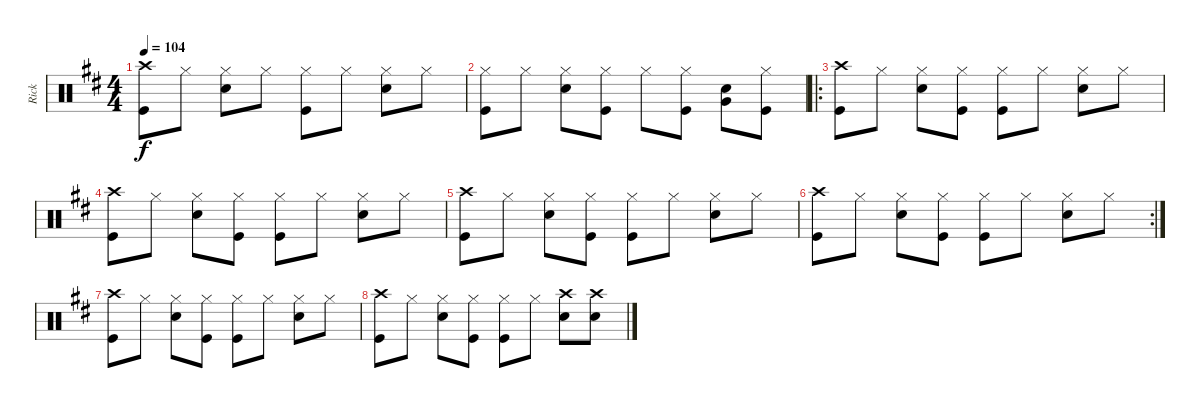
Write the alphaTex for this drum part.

\track ("Rick" "Rick") {instrument percussion}
\staff {score}
\articulation defaults
\ts (4 4)
\tempo 104
\clef neutral
\ks d
("Crash high (hit)" "Kick (hit)").8{dy f} "Hi-Hat (closed)".8 ("Hi-Hat (closed)" "Snare (hit) 2").8 "Hi-Hat (closed)".8 ("Hi-Hat (closed)" "Kick (hit)").8 "Hi-Hat (closed)".8 ("Hi-Hat (closed)" "Snare (hit) 2").8 "Hi-Hat (closed)".8 |
("Hi-Hat (closed)" "Kick (hit)").8 "Hi-Hat (closed)".8 ("Hi-Hat (closed)" "Snare (hit) 2").8 ("Hi-Hat (closed)" "Kick (hit)").8 "Hi-Hat (closed)".8 ("Hi-Hat (closed)" "Kick (hit)").8 ("Snare (hit) 2" "Very Low Tom (hit)").8 ("Hi-Hat (closed)" "Kick (hit)").8 |
\ro
("Crash high (hit)" "Kick (hit)").8 "Hi-Hat (closed)".8 ("Hi-Hat (closed)" "Snare (hit) 2").8 ("Hi-Hat (closed)" "Kick (hit)").8 ("Hi-Hat (closed)" "Kick (hit)").8 "Hi-Hat (closed)".8 ("Hi-Hat (closed)" "Snare (hit) 2").8 "Hi-Hat (closed)".8 |
("Crash high (hit)" "Kick (hit)").8 "Hi-Hat (closed)".8 ("Hi-Hat (closed)" "Snare (hit) 2").8 ("Hi-Hat (closed)" "Kick (hit)").8 ("Hi-Hat (closed)" "Kick (hit)").8 "Hi-Hat (closed)".8 ("Hi-Hat (closed)" "Snare (hit) 2").8 "Hi-Hat (closed)".8 |
("Crash high (hit)" "Kick (hit)").8 "Hi-Hat (closed)".8 ("Hi-Hat (closed)" "Snare (hit) 2").8 ("Hi-Hat (closed)" "Kick (hit)").8 ("Hi-Hat (closed)" "Kick (hit)").8 "Hi-Hat (closed)".8 ("Hi-Hat (closed)" "Snare (hit) 2").8 "Hi-Hat (closed)".8 |
\rc 2
("Crash high (hit)" "Kick (hit)").8 "Hi-Hat (closed)".8 ("Hi-Hat (closed)" "Snare (hit) 2").8 ("Hi-Hat (closed)" "Kick (hit)").8 ("Hi-Hat (closed)" "Kick (hit)").8 "Hi-Hat (closed)".8 ("Hi-Hat (closed)" "Snare (hit) 2").8 "Hi-Hat (closed)".8 |
("Crash high (hit)" "Kick (hit)").8 "Hi-Hat (closed)".8 ("Hi-Hat (closed)" "Snare (hit) 2").8 ("Hi-Hat (closed)" "Kick (hit)").8 ("Hi-Hat (closed)" "Kick (hit)").8 "Hi-Hat (closed)".8 ("Hi-Hat (closed)" "Snare (hit) 2").8 "Hi-Hat (closed)".8 |
("Crash high (hit)" "Kick (hit)").8 "Hi-Hat (closed)".8 ("Hi-Hat (closed)" "Snare (hit) 2").8 ("Hi-Hat (closed)" "Kick (hit)").8 ("Hi-Hat (closed)" "Kick (hit)").8 "Hi-Hat (closed)".8 ("Crash high (hit)" "Snare (hit) 2").8 ("Crash high (hit)" "Snare (hit) 2").8
